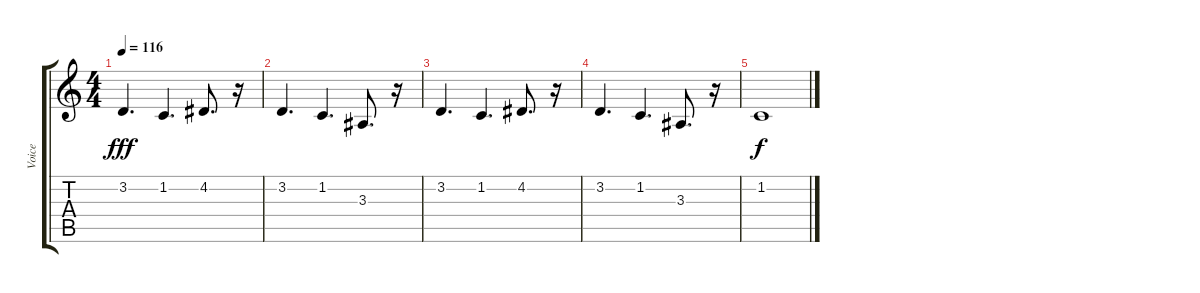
\track ("Voice" "Voice") {instrument synthvoice}
\staff {score tabs}
\tuning (E4 B3 G3 D3 A2 E2) {hide}
\ts (4 4)
\tempo 116
\clef g2
\ks c
3.2.4{d dy fff} 1.2.4{d} 4.2.8{d} r.16 |
3.2.4{d} 1.2.4{d} 3.3.8{d} r.16 |
3.2.4{d} 1.2.4{d} 4.2.8{d} r.16 |
3.2.4{d} 1.2.4{d} 3.3.8{d} r.16 |
1.2.1{dy f}
